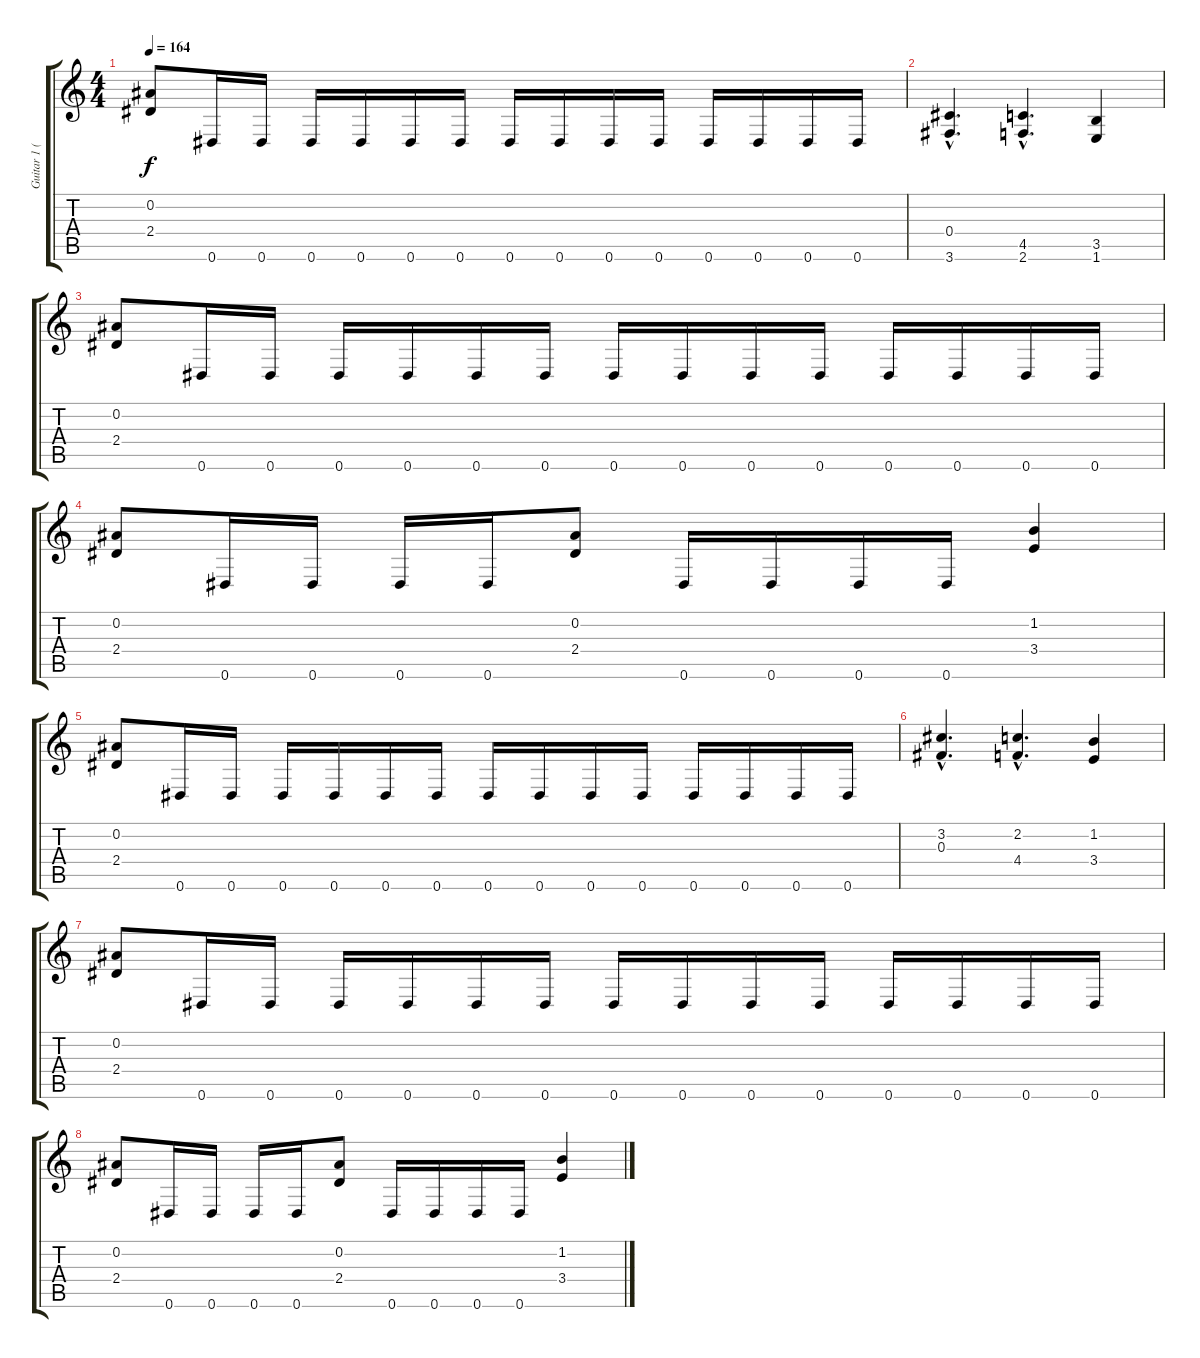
\track ("Guitar 1 (Jeff)" "Guitar 1 (") {instrument distortionguitar}
\staff {score tabs}
\tuning (Eb4 Bb3 Gb3 Db3 Ab2 Eb2) {hide}
\ts (4 4)
\tempo 164
\clef g2
\ks c
(0.2 2.4).8{dy f} 0.6.16 0.6.16 0.6.16 0.6.16 0.6.16 0.6.16 0.6.16 0.6.16 0.6.16 0.6.16 0.6.16 0.6.16 0.6.16 0.6.16 |
(0.4{hac} 3.6{hac}).4{d} (4.5{hac} 2.6{hac}).4{d} (3.5 1.6).4 |
(0.2 2.4).8 0.6.16 0.6.16 0.6.16 0.6.16 0.6.16 0.6.16 0.6.16 0.6.16 0.6.16 0.6.16 0.6.16 0.6.16 0.6.16 0.6.16 |
(0.2 2.4).8 0.6.16 0.6.16 0.6.16 0.6.16 (0.2 2.4).8 0.6.16 0.6.16 0.6.16 0.6.16 (1.2 3.4).4 |
(0.2 2.4).8 0.6.16 0.6.16 0.6.16 0.6.16 0.6.16 0.6.16 0.6.16 0.6.16 0.6.16 0.6.16 0.6.16 0.6.16 0.6.16 0.6.16 |
(3.2{hac} 0.3{hac}).4{d} (2.2{hac} 4.4{hac}).4{d} (1.2 3.4).4 |
(0.2 2.4).8 0.6.16 0.6.16 0.6.16 0.6.16 0.6.16 0.6.16 0.6.16 0.6.16 0.6.16 0.6.16 0.6.16 0.6.16 0.6.16 0.6.16 |
(0.2 2.4).8 0.6.16 0.6.16 0.6.16 0.6.16 (0.2 2.4).8 0.6.16 0.6.16 0.6.16 0.6.16 (1.2 3.4).4
